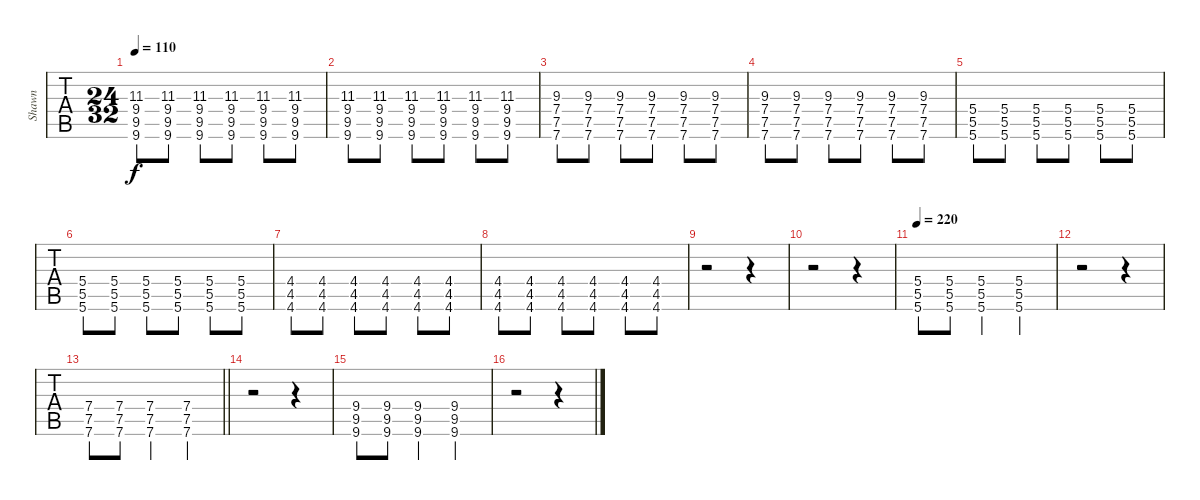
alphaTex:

\track ("Shawn" "Shawn") {instrument electricguitarjazz}
\staff {tabs}
\tuning (E4 B3 G3 D3 A2 D2) {hide}
\ts (24 32)
\tempo 110
\clef g2
\ks c
(11.3 9.4 9.5 9.6).8{dy f} (11.3 9.4 9.5 9.6).8 (11.3 9.4 9.5 9.6).8 (11.3 9.4 9.5 9.6).8 (11.3 9.4 9.5 9.6).8 (11.3 9.4 9.5 9.6).8 |
(11.3 9.4 9.5 9.6).8 (11.3 9.4 9.5 9.6).8 (11.3 9.4 9.5 9.6).8 (11.3 9.4 9.5 9.6).8 (11.3 9.4 9.5 9.6).8 (11.3 9.4 9.5 9.6).8 |
(9.3 7.4 7.5 7.6).8 (9.3 7.4 7.5 7.6).8 (9.3 7.4 7.5 7.6).8 (9.3 7.4 7.5 7.6).8 (9.3 7.4 7.5 7.6).8 (9.3 7.4 7.5 7.6).8 |
(9.3 7.4 7.5 7.6).8 (9.3 7.4 7.5 7.6).8 (9.3 7.4 7.5 7.6).8 (9.3 7.4 7.5 7.6).8 (9.3 7.4 7.5 7.6).8 (9.3 7.4 7.5 7.6).8 |
(5.4 5.5 5.6).8 (5.4 5.5 5.6).8 (5.4 5.5 5.6).8 (5.4 5.5 5.6).8 (5.4 5.5 5.6).8 (5.4 5.5 5.6).8 |
(5.4 5.5 5.6).8 (5.4 5.5 5.6).8 (5.4 5.5 5.6).8 (5.4 5.5 5.6).8 (5.4 5.5 5.6).8 (5.4 5.5 5.6).8 |
(4.4 4.5 4.6).8 (4.4 4.5 4.6).8 (4.4 4.5 4.6).8 (4.4 4.5 4.6).8 (4.4 4.5 4.6).8 (4.4 4.5 4.6).8 |
(4.4 4.5 4.6).8 (4.4 4.5 4.6).8 (4.4 4.5 4.6).8 (4.4 4.5 4.6).8 (4.4 4.5 4.6).8 (4.4 4.5 4.6).8 |
r.2 r.4 |
r.2 r.4 |
\tempo 220
(5.4 5.5 5.6).8 (5.4 5.5 5.6).8 (5.4 5.5 5.6).4 (5.4 5.5 5.6).4 |
r.2 r.4 |
\barLineRight lightlight
(7.4 7.5 7.6).8 (7.4 7.5 7.6).8 (7.4 7.5 7.6).4 (7.4 7.5 7.6).4 |
r.2 r.4 |
(9.4 9.5 9.6).8 (9.4 9.5 9.6).8 (9.4 9.5 9.6).4 (9.4 9.5 9.6).4 |
r.2 r.4
